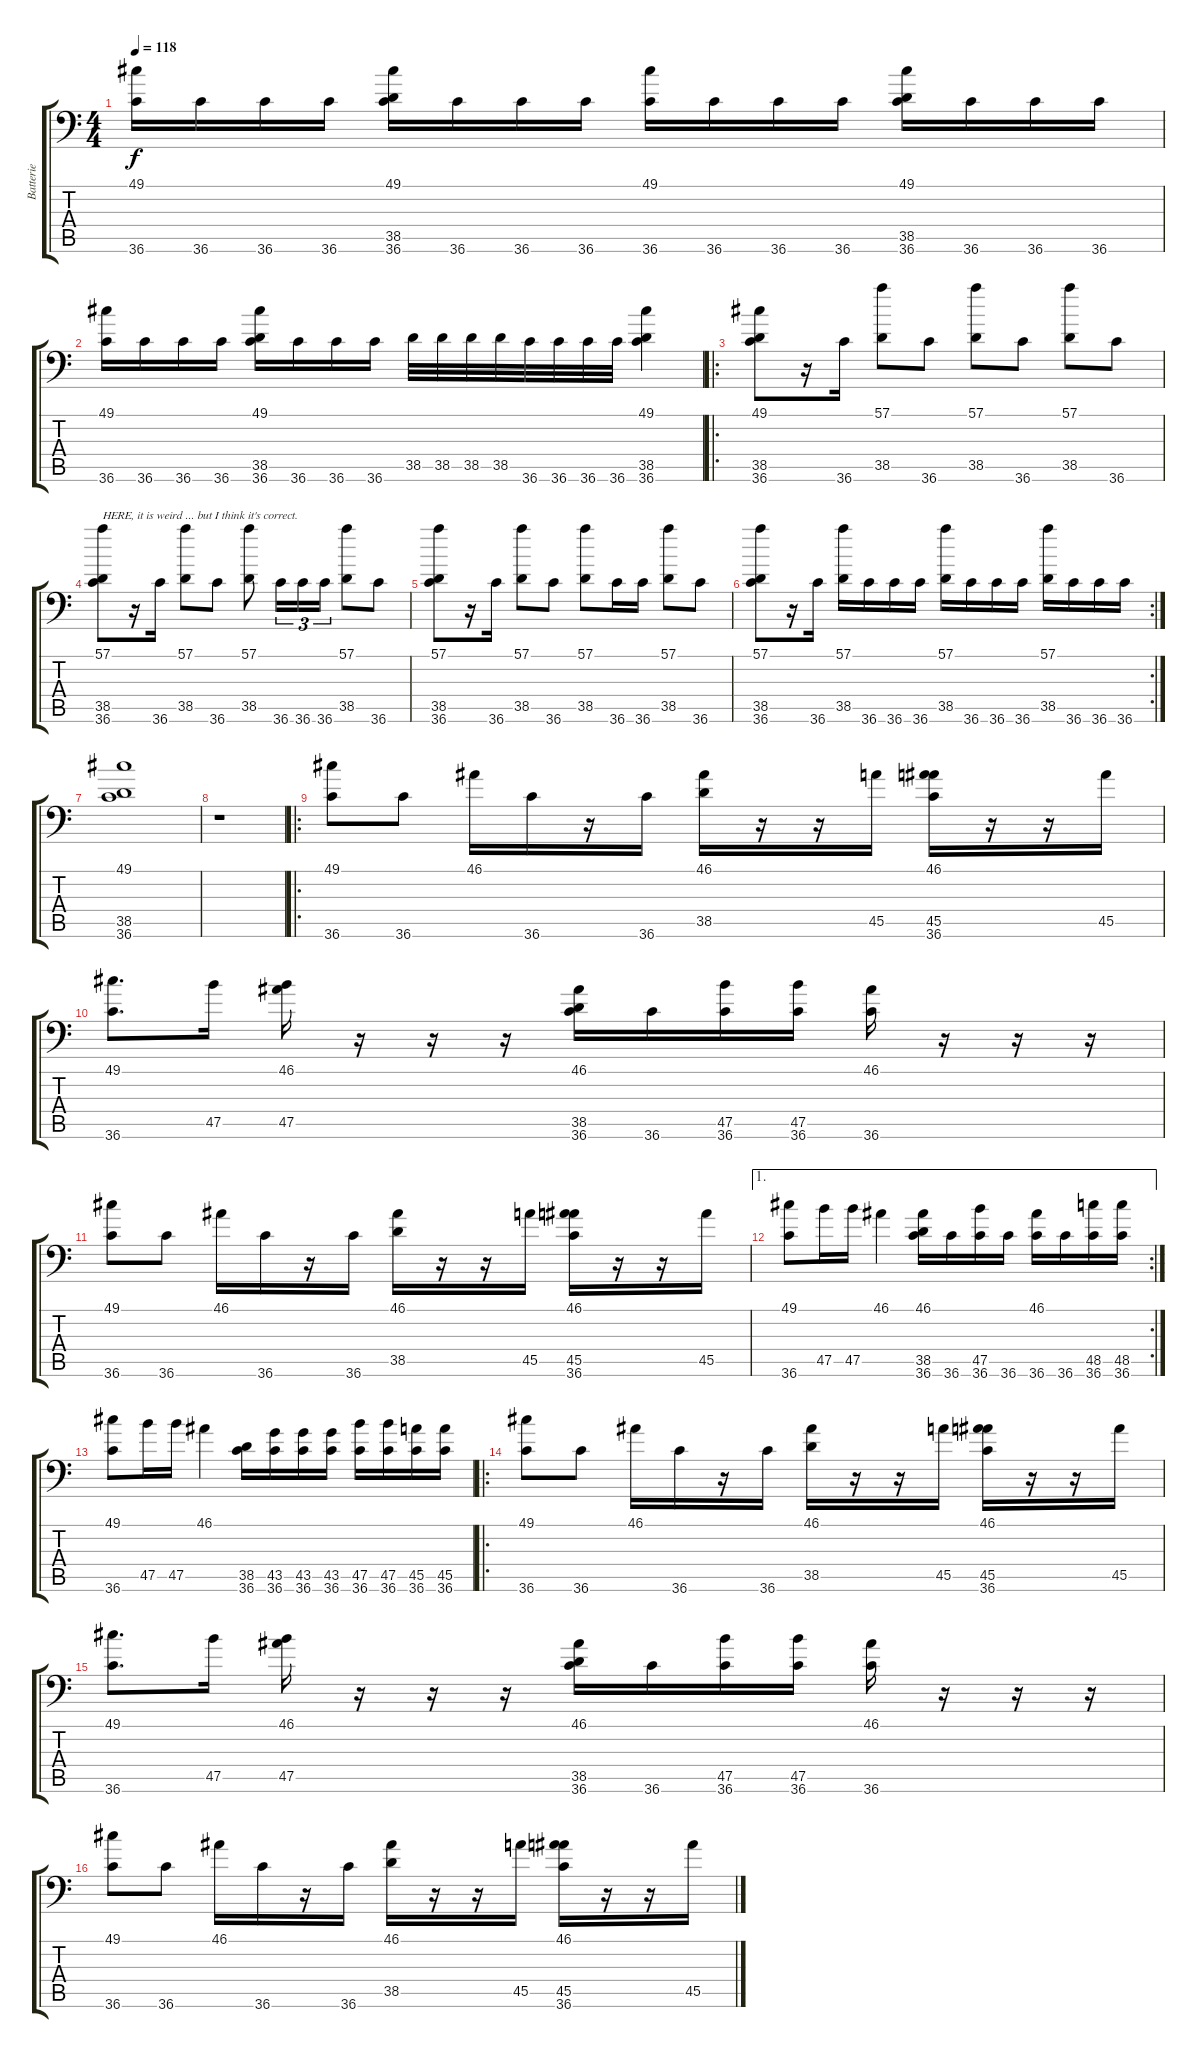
\track ("Batterie" "Batterie") {instrument acousticgrandpiano}
\staff {score tabs}
\tuning (C-1 C-1 C-1 C-1 C-1 C-1) {hide}
\ts (4 4)
\tempo 118
\clef f4
\ks c
(49.1 36.6).16{dy f} 36.6.16 36.6.16 36.6.16 (49.1 38.5 36.6).16 36.6.16 36.6.16 36.6.16 (49.1 36.6).16 36.6.16 36.6.16 36.6.16 (49.1 38.5 36.6).16 36.6.16 36.6.16 36.6.16 |
(49.1 36.6).16 36.6.16 36.6.16 36.6.16 (49.1 38.5 36.6).16 36.6.16 36.6.16 36.6.16 38.5.32 38.5.32 38.5.32 38.5.32 36.6.32 36.6.32 36.6.32 36.6.32 (49.1 38.5 36.6).4 |
\ro
(49.1 38.5 36.6).8 r.16 36.6.16 (57.1 38.5).8 36.6.8 (57.1 38.5).8 36.6.8 (57.1 38.5).8 36.6.8 |
(57.1 38.5 36.6).8{txt "HERE, it is weird ... but I think it's correct."} r.16 36.6.16 (57.1 38.5).8 36.6.8 (57.1 38.5).8 36.6.16{tu (3 2)} 36.6.16{tu (3 2)} 36.6.16{tu (3 2)} (57.1 38.5).8 36.6.8 |
(57.1 38.5 36.6).8 r.16 36.6.16 (57.1 38.5).8 36.6.8 (57.1 38.5).8 36.6.16 36.6.16 (57.1 38.5).8 36.6.8 |
\rc 2
(57.1 38.5 36.6).8 r.16 36.6.16 (57.1 38.5).16 36.6.16 36.6.16 36.6.16 (57.1 38.5).16 36.6.16 36.6.16 36.6.16 (57.1 38.5).16 36.6.16 36.6.16 36.6.16 |
(49.1 38.5 36.6).1 |
r.1 |
\ro
(49.1 36.6).8 36.6.8 46.1.16 36.6.16 r.16 36.6.16 (46.1 38.5).16 r.16 r.16 45.5.16 (46.1 45.5 36.6).16 r.16 r.16 45.5.16 |
(49.1 36.6).8{d} 47.5.16 (46.1 47.5).16 r.16 r.16 r.16 (46.1 38.5 36.6).16 36.6.16 (47.5 36.6).16 (47.5 36.6).16 (46.1 36.6).16 r.16 r.16 r.16 |
(49.1 36.6).8 36.6.8 46.1.16 36.6.16 r.16 36.6.16 (46.1 38.5).16 r.16 r.16 45.5.16 (46.1 45.5 36.6).16 r.16 r.16 45.5.16 |
\ae 1
\rc 2
(49.1 36.6).8 47.5.16 47.5.16 46.1.4 (46.1 38.5 36.6).16 36.6.16 (47.5 36.6).16 36.6.16 (46.1 36.6).16 36.6.16 (48.5 36.6).16 (48.5 36.6).16 |
(49.1 36.6).8 47.5.16 47.5.16 46.1.4 (38.5 36.6).16 (43.5 36.6).16 (43.5 36.6).16 (43.5 36.6).16 (47.5 36.6).16 (47.5 36.6).16 (45.5 36.6).16 (45.5 36.6).16 |
\ro
(49.1 36.6).8 36.6.8 46.1.16 36.6.16 r.16 36.6.16 (46.1 38.5).16 r.16 r.16 45.5.16 (46.1 45.5 36.6).16 r.16 r.16 45.5.16 |
(49.1 36.6).8{d} 47.5.16 (46.1 47.5).16 r.16 r.16 r.16 (46.1 38.5 36.6).16 36.6.16 (47.5 36.6).16 (47.5 36.6).16 (46.1 36.6).16 r.16 r.16 r.16 |
(49.1 36.6).8 36.6.8 46.1.16 36.6.16 r.16 36.6.16 (46.1 38.5).16 r.16 r.16 45.5.16 (46.1 45.5 36.6).16 r.16 r.16 45.5.16
